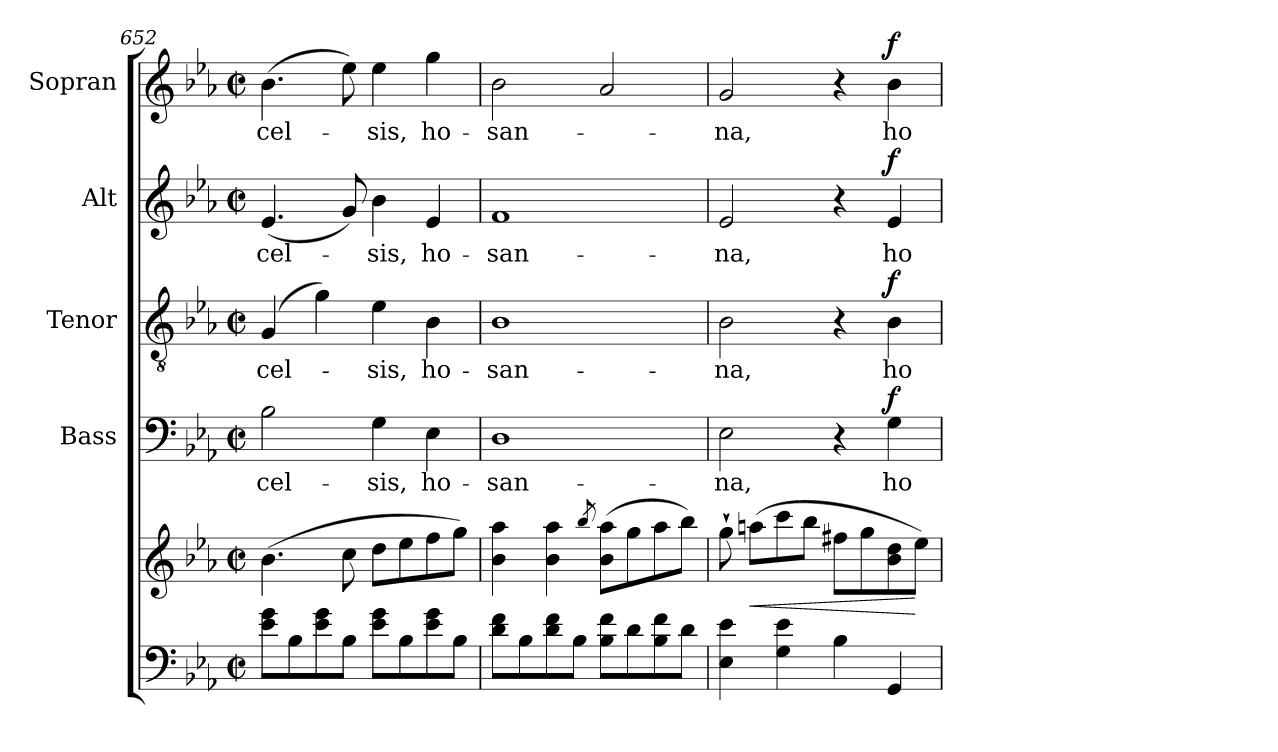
**kern	**kern	**dynam	**kern	**text	**dynam	**kern	**text	**dynam	**kern	**text	**dynam	**kern	**text	**dynam
*part5	*part5	*part5	*part4	*part4	*part4	*part3	*part3	*part3	*part2	*part2	*part2	*part1	*part1	*part1
*staff6	*staff5	*staff5/6	*staff4	*staff4	*staff4	*staff3	*staff3	*staff3	*staff2	*staff2	*staff2	*staff1	*staff1	*staff1
*	*	*	*I"Bass	*	*	*I"Tenor	*	*	*I"Alt	*	*	*I"Sopran	*	*
*	*	*	*I'B.	*	*	*I'T.	*	*	*I'A.	*	*	*I'S.	*	*
!!LO:PB:g=z
*clefF4	*clefG2	*	*clefF4	*	*	*clefGv2	*	*	*clefG2	*	*	*clefG2	*	*
*k[b-e-a-]	*k[b-e-a-]	*	*k[b-e-a-]	*	*	*k[b-e-a-]	*	*	*k[b-e-a-]	*	*	*k[b-e-a-]	*	*
*E-:	*E-:	*	*E-:	*	*	*E-:	*	*	*E-:	*	*	*E-:	*	*
*M2/2	*M2/2	*	*M2/2	*	*	*M2/2	*	*	*M2/2	*	*	*M2/2	*	*
*met(c|)	*met(c|)	*	*met(c|)	*	*	*met(c|)	*	*	*met(c|)	*	*	*met(c|)	*	*
=652	=652	=652	=652	=652	=652	=652	=652	=652	=652	=652	=652	=652	=652	=652
!	!	!	!	!LO:LY:b	!	!	!LO:LY:b	!	!	!LO:LY:b	!	!	!LO:LY:b	!
8e-\ 8g\L	(>4.b-\	.	2B-\	-cel-	.	(4G/	-cel-	.	(<4.e-/	-cel-	.	(>4.b-\	-cel-	.
8B-\	.	.	.	.	.	.	.	.	.	.	.	.	.	.
8e-\ 8g\	.	.	.	.	.	4g\)	.	.	.	.	.	.	.	.
8B-\J	8cc\	.	.	.	.	.	.	.	8g/)	.	.	8ee-\)	.	.
!	!	!	!	!LO:LY:b	!	!	!LO:LY:b	!	!	!LO:LY:b	!	!	!LO:LY:b	!
8e-\ 8g\L	8dd\L	.	4G\	-sis,	.	4e-\	-sis,	.	4b-\	-sis,	.	4ee-\	-sis,	.
8B-\	8ee-\	.	.	.	.	.	.	.	.	.	.	.	.	.
!	!	!	!	!LO:LY:b	!	!	!LO:LY:b	!	!	!LO:LY:b	!	!	!LO:LY:b	!
8e-\ 8g\	8ff\	.	4E-\	ho-	.	4B-\	ho-	.	4e-/	ho-	.	4gg\	ho-	.
8B-\J	8gg\J)	.	.	.	.	.	.	.	.	.	.	.	.	.
=653	=653	=653	=653	=653	=653	=653	=653	=653	=653	=653	=653	=653	=653	=653
!	!	!	!	!LO:LY:b	!	!	!LO:LY:b	!	!	!LO:LY:b	!	!	!LO:LY:b	!
8d\ 8f\L	4b-\ 4aa-\	.	1D	-san-	.	1B-	-san-	.	1f	-san-	.	2b-\	-san-	.
8B-\	.	.	.	.	.	.	.	.	.	.	.	.	.	.
8d\ 8f\	4b-\ 4aa-\	.	.	.	.	.	.	.	.	.	.	.	.	.
8B-\J	.	.	.	.	.	.	.	.	.	.	.	.	.	.
.	8qbb-/	.	.	.	.	.	.	.	.	.	.	.	.	.
8B-\ 8f\L	(>8b-\ 8aa-\L	.	.	.	.	.	.	.	.	.	.	2a-/	.	.
8d\	8gg\	.	.	.	.	.	.	.	.	.	.	.	.	.
8B-\ 8f\	8aa-\	.	.	.	.	.	.	.	.	.	.	.	.	.
8d\J	8bb-\J)	.	.	.	.	.	.	.	.	.	.	.	.	.
=654	=654	=654	=654	=654	=654	=654	=654	=654	=654	=654	=654	=654	=654	=654
!	!	!	!	!LO:LY:b	!	!	!LO:LY:b	!	!	!LO:LY:b	!	!	!LO:LY:b	!
4E-\ 4e-\	8gg`>\	.	2E-\	-na,	.	2B-\	-na,	.	2e-/	-na,	.	2g/	-na,	.
!	!	!LO:HP:b	!	!	!	!	!	!	!	!	!	!	!	!
.	(>8aan\L	<	.	.	.	.	.	.	.	.	.	.	.	.
4G\ 4e-\	8ccc\	.	.	.	.	.	.	.	.	.	.	.	.	.
.	8bb-\J	.	.	.	.	.	.	.	.	.	.	.	.	.
4B-\	8ff#X\L	.	4r	.	.	4r	.	.	4r	.	.	4r	.	.
.	8gg\	.	.	.	.	.	.	.	.	.	.	.	.	.
!	!	!	!	!LO:LY:b	!LO:DY:a	!	!LO:LY:b	!LO:DY:a	!	!LO:LY:b	!LO:DY:a	!	!LO:LY:b	!LO:DY:a
4GG/	8b-\ 8dd\	.	4G\	ho-	f	4B-\	ho-	f	4e-/	ho-	f	4b-\	ho-	f
.	8ee-\J)	[	.	.	.	.	.	.	.	.	.	.	.	.
=	=	=	=	=	=	=	=	=	=	=	=	=	=	=
*-	*-	*-	*-	*-	*-	*-	*-	*-	*-	*-	*-	*-	*-	*-
